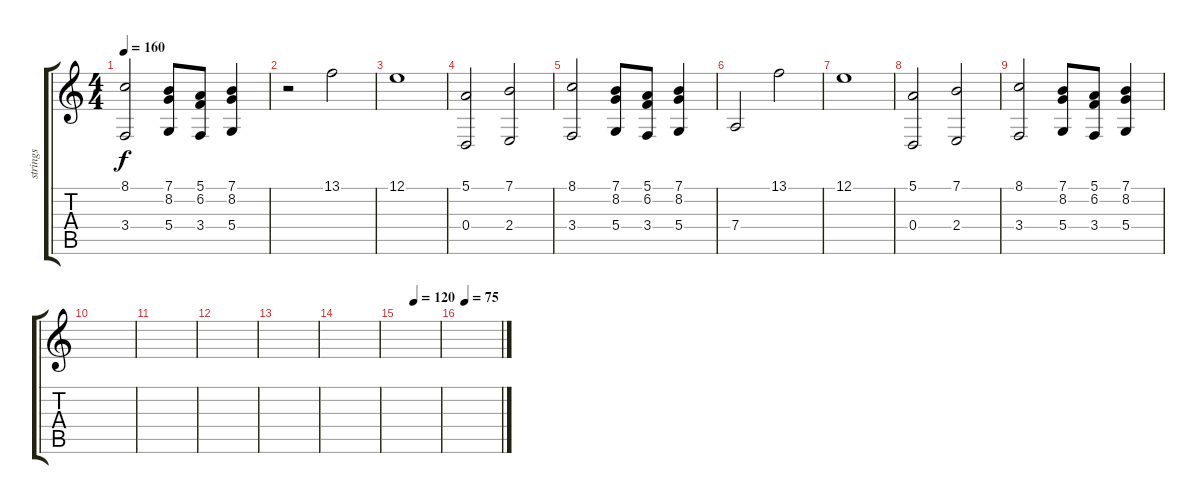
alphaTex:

\track ("strings" "strings") {instrument stringensemble1}
\staff {score tabs}
\tuning (E4 B3 G3 D3 A2 E2) {hide}
\ts (4 4)
\tempo 160
\clef g2
\ks c
(8.1 3.4).2{dy f} (7.1 8.2 5.4).8 (5.1 6.2 3.4).8 (7.1 8.2 5.4).4 |
r.2 13.1.2 |
12.1.1 |
(5.1 0.4).2 (7.1 2.4).2 |
(8.1 3.4).2 (7.1 8.2 5.4).8 (5.1 6.2 3.4).8 (7.1 8.2 5.4).4 |
7.4.2 13.1.2 |
12.1.1 |
(5.1 0.4).2 (7.1 2.4).2 |
(8.1 3.4).2 (7.1 8.2 5.4).8 (5.1 6.2 3.4).8 (7.1 8.2 5.4).4 |
|
|
|
|
|
\tempo (120 0.375)
|
\tempo (75 0.125)
